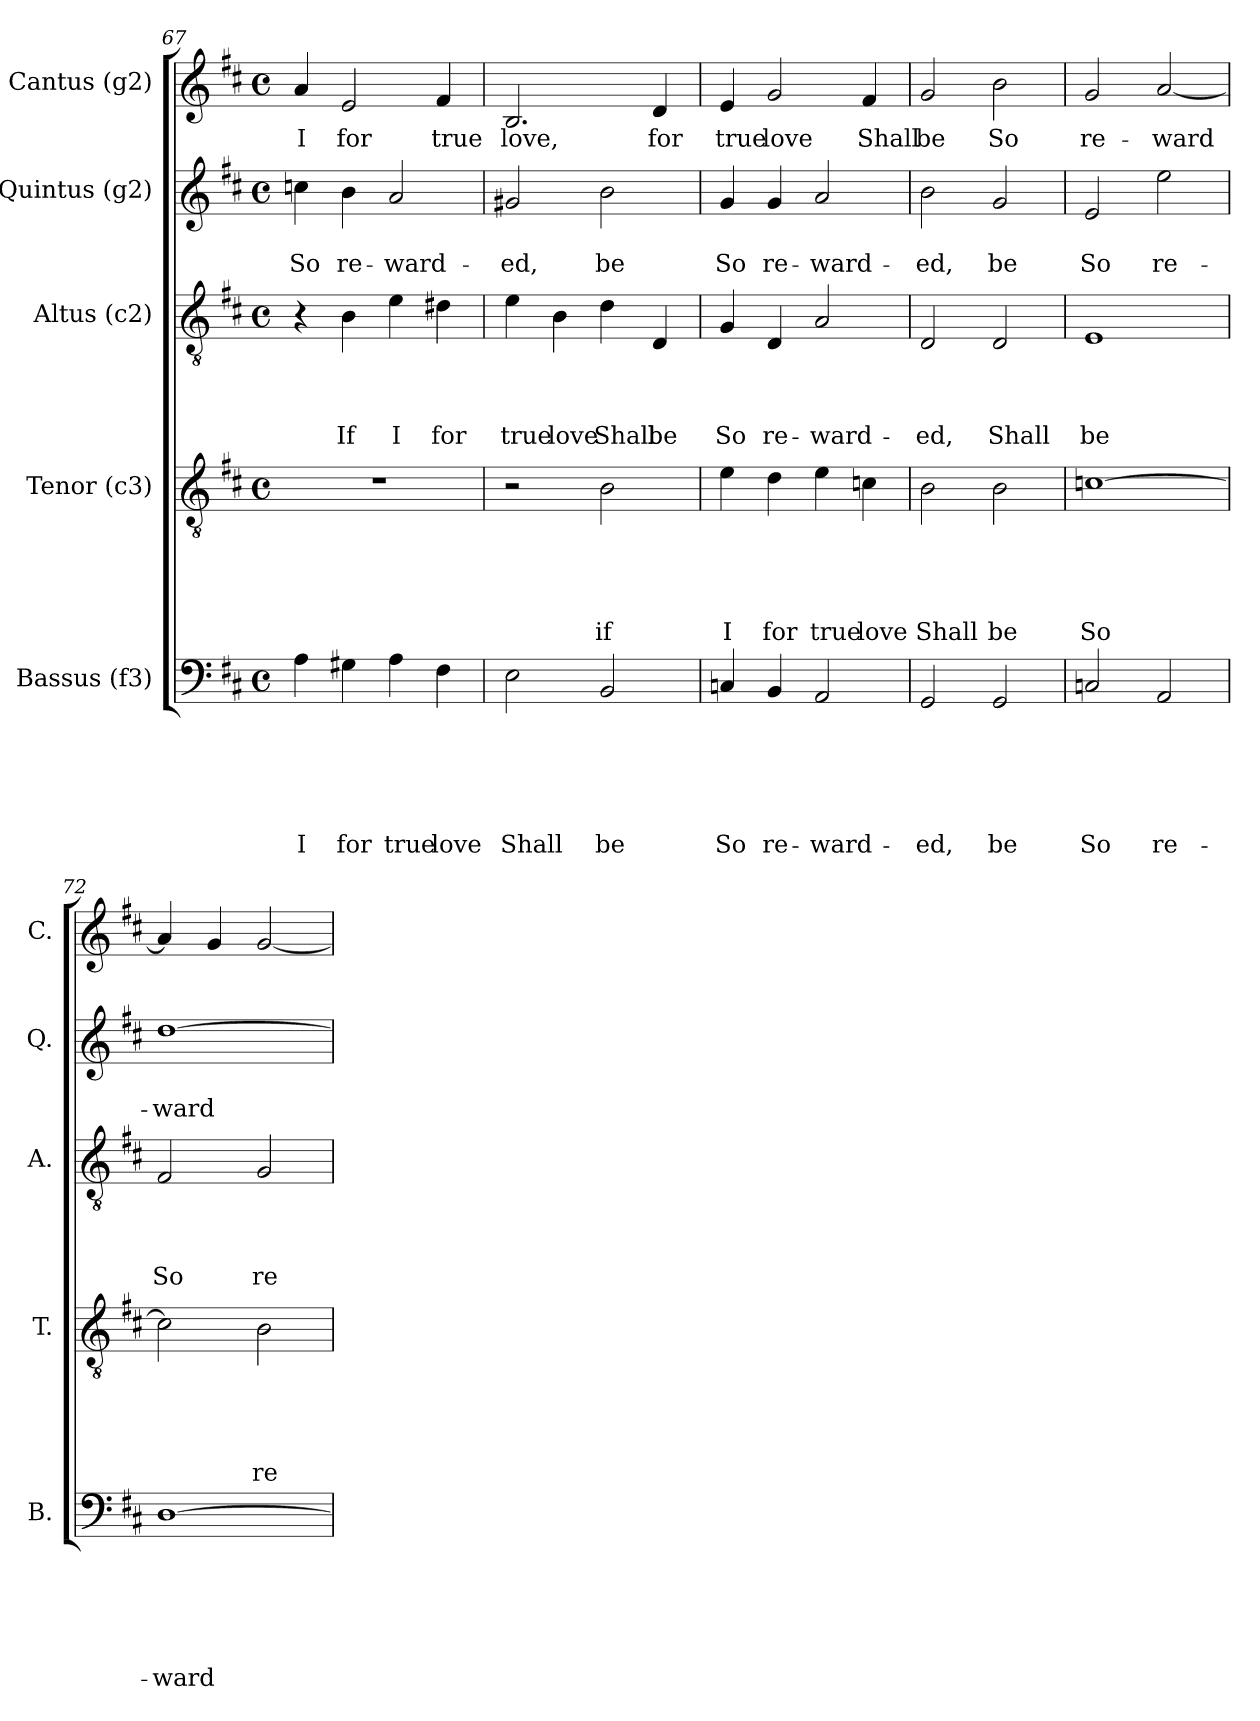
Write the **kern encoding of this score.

**kern	**text	**text	**text	**text	**text	**text	**kern	**text	**text	**text	**text	**text	**kern	**text	**text	**text	**text	**kern	**text	**text	**kern	**text
*part5	*part5	*part5	*part5	*part5	*part5	*part5	*part4	*part4	*part4	*part4	*part4	*part4	*part3	*part3	*part3	*part3	*part3	*part2	*part2	*part2	*part1	*part1
*staff5	*staff5	*staff5	*staff5	*staff5	*staff5	*staff5	*staff4	*staff4	*staff4	*staff4	*staff4	*staff4	*staff3	*staff3	*staff3	*staff3	*staff3	*staff2	*staff2	*staff2	*staff1	*staff1
*I"Bassus (f3)	*	*	*	*	*	*	*I"Tenor (c3)	*	*	*	*	*	*I"Altus (c2)	*	*	*	*	*I"Quintus (g2)	*	*	*I"Cantus (g2)	*
*I'B.	*	*	*	*	*	*	*I'T.	*	*	*	*	*	*I'A.	*	*	*	*	*I'Q.	*	*	*I'C.	*
*clefF4	*	*	*	*	*	*	*clefGv2	*	*	*	*	*	*clefGv2	*	*	*	*	*clefG2	*	*	*clefG2	*
*k[f#c#]	*	*	*	*	*	*	*k[f#c#]	*	*	*	*	*	*k[f#c#]	*	*	*	*	*k[f#c#]	*	*	*k[f#c#]	*
*D:	*	*	*	*	*	*	*D:	*	*	*	*	*	*D:	*	*	*	*	*D:	*	*	*D:	*
*M4/4	*	*	*	*	*	*	*M4/4	*	*	*	*	*	*M4/4	*	*	*	*	*M4/4	*	*	*M4/4	*
*met(c)	*	*	*	*	*	*	*met(c)	*	*	*	*	*	*met(c)	*	*	*	*	*met(c)	*	*	*met(c)	*
=67	=67	=67	=67	=67	=67	=67	=67	=67	=67	=67	=67	=67	=67	=67	=67	=67	=67	=67	=67	=67	=67	=67
!	!	!	!	!	!	!LO:LY:b	!	!	!	!	!	!	!	!	!	!	!	!	!	!LO:LY:b	!	!LO:LY:b
4A\	.	.	.	.	.	I	1r	.	.	.	.	.	4r	.	.	.	.	4ccn\	.	So	4a/	I
!	!	!	!	!	!	!LO:LY:b	!	!	!	!	!	!	!	!	!	!	!LO:LY:b	!	!	!LO:LY:b	!	!LO:LY:b
4G#X\	.	.	.	.	.	for	.	.	.	.	.	.	4B\	.	.	.	If	4b\	.	re-	2e/	for
!	!	!	!	!	!	!LO:LY:b	!	!	!	!	!	!	!	!	!	!	!LO:LY:b	!	!	!LO:LY:b	!	!
4A\	.	.	.	.	.	true	.	.	.	.	.	.	4e\	.	.	.	I	2a/	.	-ward-	.	.
!	!	!	!	!	!	!LO:LY:b	!	!	!	!	!	!	!	!	!	!	!LO:LY:b	!	!	!	!	!LO:LY:b
4F#\	.	.	.	.	.	love	.	.	.	.	.	.	4d#X\	.	.	.	for	.	.	.	4f#/	true
=68	=68	=68	=68	=68	=68	=68	=68	=68	=68	=68	=68	=68	=68	=68	=68	=68	=68	=68	=68	=68	=68	=68
!	!	!	!	!	!	!LO:LY:b	!	!	!	!	!	!	!	!	!	!	!LO:LY:b	!	!	!LO:LY:b	!	!LO:LY:b
2E\	.	.	.	.	.	Shall	2r	.	.	.	.	.	4e\	.	.	.	true	2g#X/	.	-ed,	2.B/	love,
!	!	!	!	!	!	!	!	!	!	!	!	!	!	!	!	!	!LO:LY:b	!	!	!	!	!
.	.	.	.	.	.	.	.	.	.	.	.	.	4B\	.	.	.	love	.	.	.	.	.
!	!	!	!	!	!	!LO:LY:b	!	!	!	!	!	!LO:LY:b	!	!	!	!	!LO:LY:b	!	!	!LO:LY:b	!	!
2BB/	.	.	.	.	.	be	2B\	.	.	.	.	if	4d\	.	.	.	Shall	2b\	.	be	.	.
!	!	!	!	!	!	!	!	!	!	!	!	!	!	!	!	!	!LO:LY:b	!	!	!	!	!LO:LY:b
.	.	.	.	.	.	.	.	.	.	.	.	.	4D/	.	.	.	be	.	.	.	4d/	for
=69	=69	=69	=69	=69	=69	=69	=69	=69	=69	=69	=69	=69	=69	=69	=69	=69	=69	=69	=69	=69	=69	=69
!	!	!	!	!	!	!LO:LY:b	!	!	!	!	!	!LO:LY:b	!	!	!	!	!LO:LY:b	!	!	!LO:LY:b	!	!LO:LY:b
4Cn/	.	.	.	.	.	So	4e\	.	.	.	.	I	4G/	.	.	.	So	4g/	.	So	4e/	true
!	!	!	!	!	!	!LO:LY:b	!	!	!	!	!	!LO:LY:b	!	!	!	!	!LO:LY:b	!	!	!LO:LY:b	!	!LO:LY:b
4BB/	.	.	.	.	.	re-	4d\	.	.	.	.	for	4D/	.	.	.	re-	4g/	.	re-	2g/	love
!	!	!	!	!	!	!LO:LY:b	!	!	!	!	!	!LO:LY:b	!	!	!	!	!LO:LY:b	!	!	!LO:LY:b	!	!
2AA/	.	.	.	.	.	-ward-	4e\	.	.	.	.	true	2A/	.	.	.	-ward-	2a/	.	-ward-	.	.
!	!	!	!	!	!	!	!	!	!	!	!	!LO:LY:b	!	!	!	!	!	!	!	!	!	!LO:LY:b
.	.	.	.	.	.	.	4cn\	.	.	.	.	love	.	.	.	.	.	.	.	.	4f#/	Shall
=70	=70	=70	=70	=70	=70	=70	=70	=70	=70	=70	=70	=70	=70	=70	=70	=70	=70	=70	=70	=70	=70	=70
!	!	!	!	!	!	!LO:LY:b	!	!	!	!	!	!LO:LY:b	!	!	!	!	!LO:LY:b	!	!	!LO:LY:b	!	!LO:LY:b
2GG/	.	.	.	.	.	-ed,	2B\	.	.	.	.	Shall	2D/	.	.	.	-ed,	2b\	.	-ed,	2g/	be
!	!	!	!	!	!	!LO:LY:b	!	!	!	!	!	!LO:LY:b	!	!	!	!	!LO:LY:b	!	!	!LO:LY:b	!	!LO:LY:b
2GG/	.	.	.	.	.	be	2B\	.	.	.	.	be	2D/	.	.	.	Shall	2g/	.	be	2b\	So
=71	=71	=71	=71	=71	=71	=71	=71	=71	=71	=71	=71	=71	=71	=71	=71	=71	=71	=71	=71	=71	=71	=71
!	!	!	!	!	!	!LO:LY:b	!	!	!	!	!	!LO:LY:b	!	!	!	!	!LO:LY:b	!	!	!LO:LY:b	!	!LO:LY:b
2Cn/	.	.	.	.	.	So	[<1cn	.	.	.	.	So	1E	.	.	.	be	2e/	.	So	2g/	re-
!	!	!	!	!	!	!LO:LY:b	!	!	!	!	!	!	!	!	!	!	!	!	!	!LO:LY:b	!	!LO:LY:b
2AA/	.	.	.	.	.	re-	.	.	.	.	.	.	.	.	.	.	.	2ee\	.	re-	[<2a/	-ward
!!LO:LB:g=z
=72	=72	=72	=72	=72	=72	=72	=72	=72	=72	=72	=72	=72	=72	=72	=72	=72	=72	=72	=72	=72	=72	=72
!	!	!	!	!	!	!LO:LY:b	!	!	!	!	!	!	!	!	!	!	!LO:LY:b	!	!	!LO:LY:b	!	!
[>1D	.	.	.	.	.	-ward-	2cni\]	.	.	.	.	.	2F#/	.	.	.	So	[>1dd	.	-ward-	4a/]	.
.	.	.	.	.	.	.	.	.	.	.	.	.	.	.	.	.	.	.	.	.	4g/	.
!	!	!	!	!	!	!	!	!	!	!	!	!LO:LY:b	!	!	!	!	!LO:LY:b	!	!	!	!	!
.	.	.	.	.	.	.	2B\	.	.	.	.	re-	2G/	.	.	.	re-	.	.	.	[<2g/	.
=	=	=	=	=	=	=	=	=	=	=	=	=	=	=	=	=	=	=	=	=	=	=
*-	*-	*-	*-	*-	*-	*-	*-	*-	*-	*-	*-	*-	*-	*-	*-	*-	*-	*-	*-	*-	*-	*-
